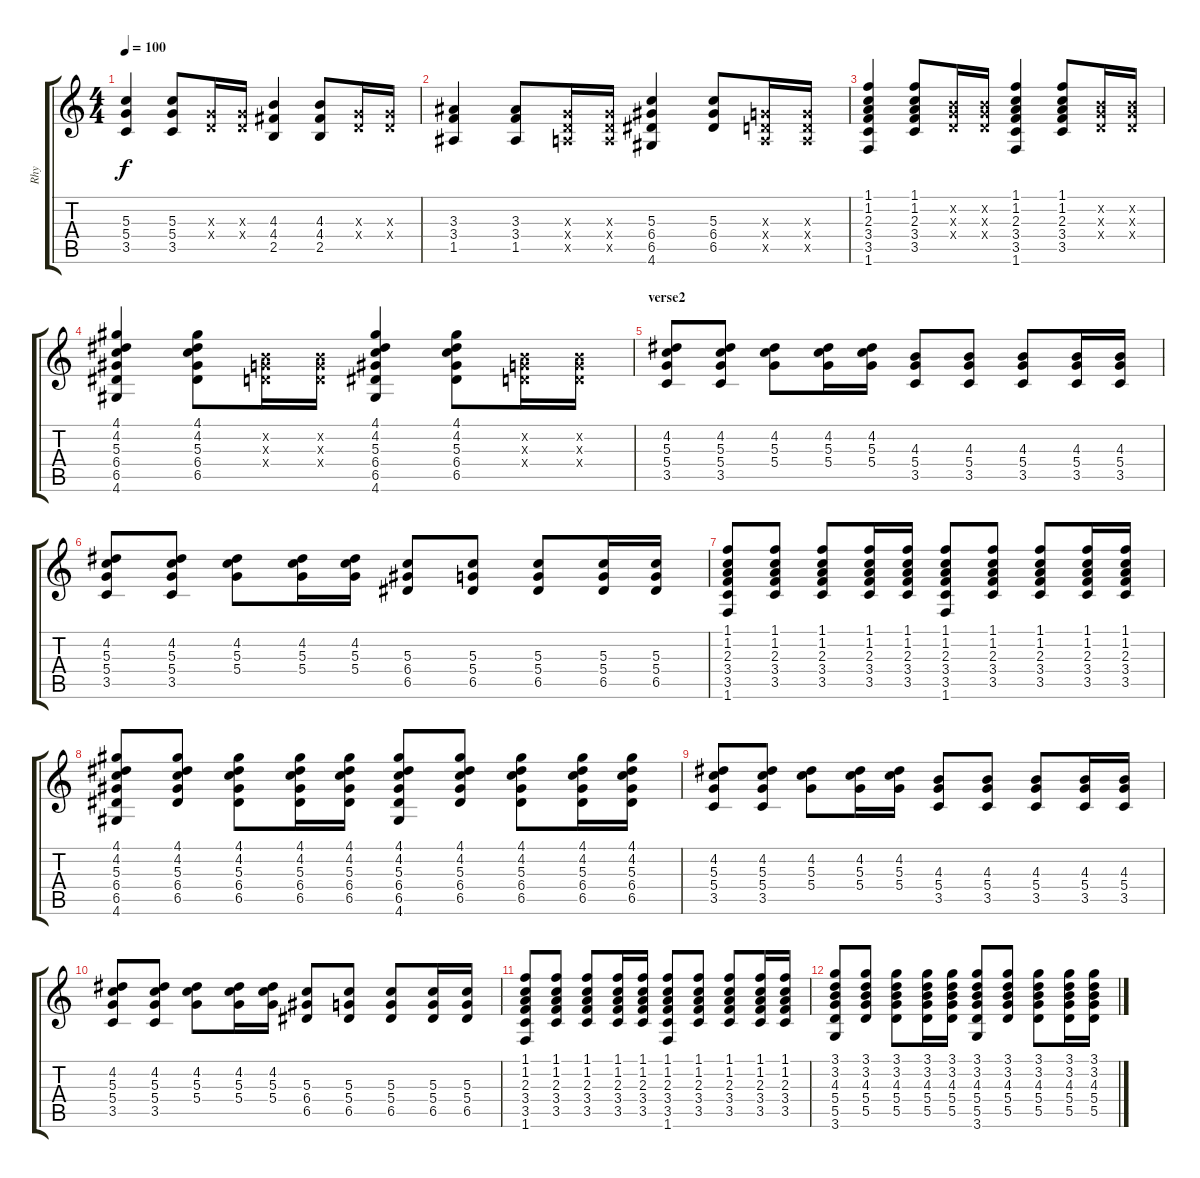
\track ("Rhy" "Rhy") {instrument acousticguitarsteel}
\staff {score tabs}
\tuning (E4 B3 G3 D3 A2 E2) {hide}
\ts (4 4)
\tempo 100
\clef g2
\ks c
(5.3 5.4 3.5).4{dy f} (5.3 5.4 3.5).8 (0.3{x} 0.4{x}).16 (0.3{x} 0.4{x}).16 (4.3 4.4 2.5).4 (4.3 4.4 2.5).8 (0.3{x} 0.4{x}).16 (0.3{x} 0.4{x}).16 |
(3.3 3.4 1.5).4 (3.3 3.4 1.5).8 (0.3{x} 0.4{x} 0.5{x}).16 (0.3{x} 0.4{x} 0.5{x}).16 (5.3 6.4 6.5 4.6).4 (5.3 6.4 6.5).8 (0.3{x} 0.4{x} 0.5{x}).16 (0.3{x} 0.4{x} 0.5{x}).16 |
(1.1 1.2 2.3 3.4 3.5 1.6).4 (1.1 1.2 2.3 3.4 3.5).8 (0.2{x} 0.3{x} 0.4{x}).16 (0.2{x} 0.3{x} 0.4{x}).16 (1.1 1.2 2.3 3.4 3.5 1.6).4 (1.1 1.2 2.3 3.4 3.5).8 (0.2{x} 0.3{x} 0.4{x}).16 (0.2{x} 0.3{x} 0.4{x}).16 |
(4.1 4.2 5.3 6.4 6.5 4.6).4 (4.1 4.2 5.3 6.4 6.5).8 (0.2{x} 0.3{x} 0.4{x}).16 (0.2{x} 0.3{x} 0.4{x}).16 (4.1 4.2 5.3 6.4 6.5 4.6).4 (4.1 4.2 5.3 6.4 6.5).8 (0.2{x} 0.3{x} 0.4{x}).16 (0.2{x} 0.3{x} 0.4{x}).16 |
\section ("" "verse2")
(4.2 5.3 5.4 3.5).8{volume 11 instrument electricguitarclean} (4.2 5.3 5.4 3.5).8 (4.2 5.3 5.4).8 (4.2 5.3 5.4).16 (4.2 5.3 5.4).16 (4.3 5.4 3.5).8 (4.3 5.4 3.5).8 (4.3 5.4 3.5).8 (4.3 5.4 3.5).16 (4.3 5.4 3.5).16 |
(4.2 5.3 5.4 3.5).8 (4.2 5.3 5.4 3.5).8 (4.2 5.3 5.4).8 (4.2 5.3 5.4).16 (4.2 5.3 5.4).16 (5.3 6.4 6.5).8 (5.3 5.4 6.5).8 (5.3 5.4 6.5).8 (5.3 5.4 6.5).16 (5.3 5.4 6.5).16 |
(1.1 1.2 2.3 3.4 3.5 1.6).8 (1.1 1.2 2.3 3.4 3.5).8 (1.1 1.2 2.3 3.4 3.5).8 (1.1 1.2 2.3 3.4 3.5).16 (1.1 1.2 2.3 3.4 3.5).16 (1.1 1.2 2.3 3.4 3.5 1.6).8 (1.1 1.2 2.3 3.4 3.5).8 (1.1 1.2 2.3 3.4 3.5).8 (1.1 1.2 2.3 3.4 3.5).16 (1.1 1.2 2.3 3.4 3.5).16 |
(4.1 4.2 5.3 6.4 6.5 4.6).8 (4.1 4.2 5.3 6.4 6.5).8 (4.1 4.2 5.3 6.4 6.5).8 (4.1 4.2 5.3 6.4 6.5).16 (4.1 4.2 5.3 6.4 6.5).16 (4.1 4.2 5.3 6.4 6.5 4.6).8 (4.1 4.2 5.3 6.4 6.5).8 (4.1 4.2 5.3 6.4 6.5).8 (4.1 4.2 5.3 6.4 6.5).16 (4.1 4.2 5.3 6.4 6.5).16 |
(4.2 5.3 5.4 3.5).8 (4.2 5.3 5.4 3.5).8 (4.2 5.3 5.4).8 (4.2 5.3 5.4).16 (4.2 5.3 5.4).16 (4.3 5.4 3.5).8 (4.3 5.4 3.5).8 (4.3 5.4 3.5).8 (4.3 5.4 3.5).16 (4.3 5.4 3.5).16 |
(4.2 5.3 5.4 3.5).8 (4.2 5.3 5.4 3.5).8 (4.2 5.3 5.4).8 (4.2 5.3 5.4).16 (4.2 5.3 5.4).16 (5.3 6.4 6.5).8 (5.3 5.4 6.5).8 (5.3 5.4 6.5).8 (5.3 5.4 6.5).16 (5.3 5.4 6.5).16 |
(1.1 1.2 2.3 3.4 3.5 1.6).8 (1.1 1.2 2.3 3.4 3.5).8 (1.1 1.2 2.3 3.4 3.5).8 (1.1 1.2 2.3 3.4 3.5).16 (1.1 1.2 2.3 3.4 3.5).16 (1.1 1.2 2.3 3.4 3.5 1.6).8 (1.1 1.2 2.3 3.4 3.5).8 (1.1 1.2 2.3 3.4 3.5).8 (1.1 1.2 2.3 3.4 3.5).16 (1.1 1.2 2.3 3.4 3.5).16 |
(3.1 3.2 4.3 5.4 5.5 3.6).8 (3.1 3.2 4.3 5.4 5.5).8 (3.1 3.2 4.3 5.4 5.5).8 (3.1 3.2 4.3 5.4 5.5).16 (3.1 3.2 4.3 5.4 5.5).16 (3.1 3.2 4.3 5.4 5.5 3.6).8 (3.1 3.2 4.3 5.4 5.5).8 (3.1 3.2 4.3 5.4 5.5).8 (3.1 3.2 4.3 5.4 5.5).16 (3.1 3.2 4.3 5.4 5.5).16
